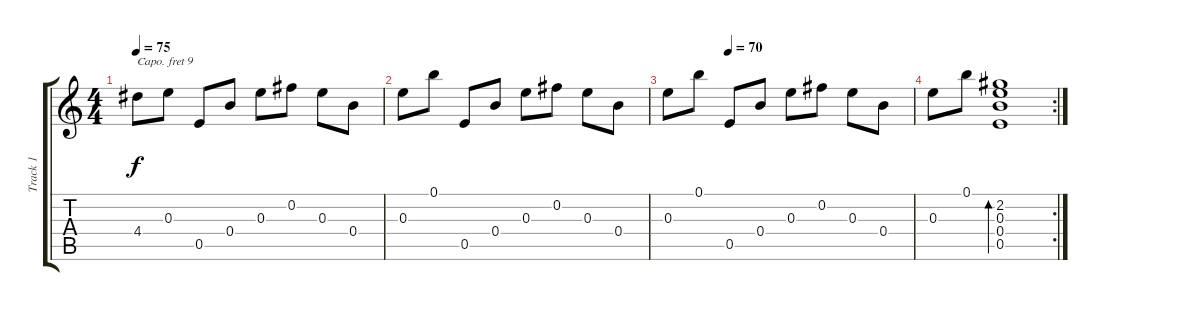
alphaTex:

\track ("Track 1" "Track 1") {instrument acousticguitarsteel}
\staff {score tabs}
\capo 9
\tuning (D4 A3 G3 D3 G2 C2) {hide}
\ts (4 4)
\tempo 75
\clef g2
\ks c
4.4.8{dy f} 0.3.8 0.5.8 0.4.8 0.3.8 0.2.8 0.3.8 0.4.8 |
0.3.8 0.1.8 0.5.8 0.4.8 0.3.8 0.2.8 0.3.8 0.4.8 |
\tempo (70 0.25)
0.3.8 0.1.8 0.5.8 0.4.8 0.3.8 0.2.8 0.3.8 0.4.8 |
\rc 2
0.3.8 0.1.8 (2.2 0.3 0.4 0.5).1{bd 480}
